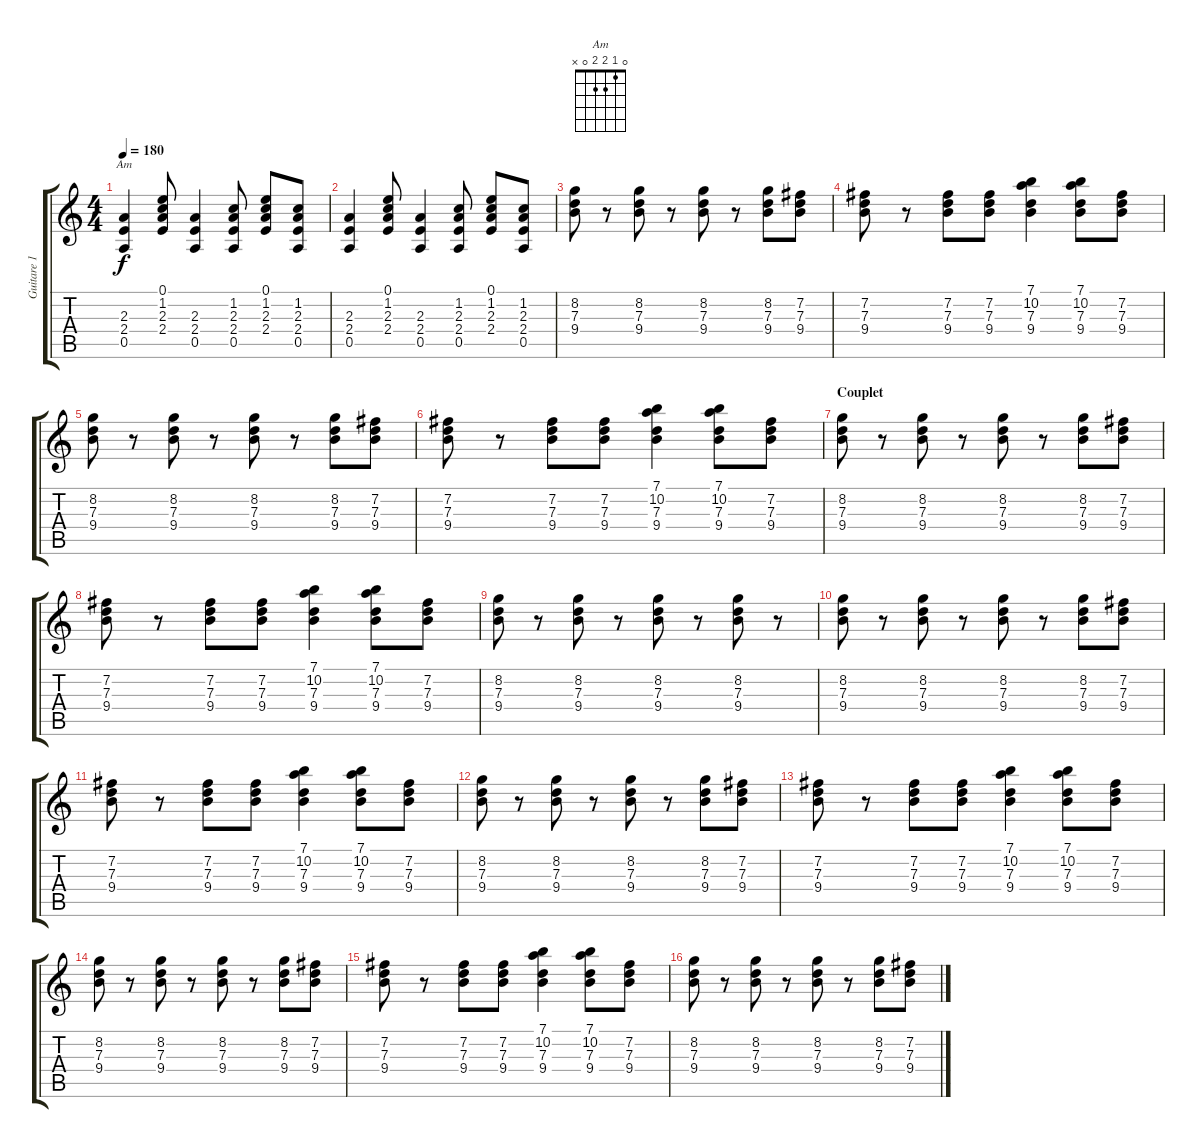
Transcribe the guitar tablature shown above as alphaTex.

\track ("Guitare 1" "Guitare 1") {instrument distortionguitar}
\staff {score tabs}
\tuning (E4 B3 G3 D3 A2 E2) {hide}
\chord ("Am" 0 1 2 2 0 x)
\ts (4 4)
\tempo 180
\clef g2
\ks c
(2.3 2.4 0.5).4{ch "Am" dy f} (0.1 1.2 2.3 2.4).8 (2.3 2.4 0.5).4 (1.2 2.3 2.4 0.5).8 (0.1 1.2 2.3 2.4).8 (1.2 2.3 2.4 0.5).8 |
(2.3 2.4 0.5).4 (0.1 1.2 2.3 2.4).8 (2.3 2.4 0.5).4 (1.2 2.3 2.4 0.5).8 (0.1 1.2 2.3 2.4).8 (1.2 2.3 2.4 0.5).8 |
(8.2 7.3 9.4).8 r.8 (8.2 7.3 9.4).8 r.8 (8.2 7.3 9.4).8 r.8 (8.2 7.3 9.4).8 (7.2 7.3 9.4).8 |
(7.2 7.3 9.4).8 r.8 (7.2 7.3 9.4).8 (7.2 7.3 9.4).8 (7.1 10.2 7.3 9.4).4 (7.1 10.2 7.3 9.4).8 (7.2 7.3 9.4).8 |
(8.2 7.3 9.4).8 r.8 (8.2 7.3 9.4).8 r.8 (8.2 7.3 9.4).8 r.8 (8.2 7.3 9.4).8 (7.2 7.3 9.4).8 |
(7.2 7.3 9.4).8 r.8 (7.2 7.3 9.4).8 (7.2 7.3 9.4).8 (7.1 10.2 7.3 9.4).4 (7.1 10.2 7.3 9.4).8 (7.2 7.3 9.4).8 |
\section ("" "Couplet")
(8.2 7.3 9.4).8 r.8 (8.2 7.3 9.4).8 r.8 (8.2 7.3 9.4).8 r.8 (8.2 7.3 9.4).8 (7.2 7.3 9.4).8 |
(7.2 7.3 9.4).8 r.8 (7.2 7.3 9.4).8 (7.2 7.3 9.4).8 (7.1 10.2 7.3 9.4).4 (7.1 10.2 7.3 9.4).8 (7.2 7.3 9.4).8 |
(8.2 7.3 9.4).8 r.8 (8.2 7.3 9.4).8 r.8 (8.2 7.3 9.4).8 r.8 (8.2 7.3 9.4).8 r.8 |
(8.2 7.3 9.4).8 r.8 (8.2 7.3 9.4).8 r.8 (8.2 7.3 9.4).8 r.8 (8.2 7.3 9.4).8 (7.2 7.3 9.4).8 |
(7.2 7.3 9.4).8 r.8 (7.2 7.3 9.4).8 (7.2 7.3 9.4).8 (7.1 10.2 7.3 9.4).4 (7.1 10.2 7.3 9.4).8 (7.2 7.3 9.4).8 |
(8.2 7.3 9.4).8 r.8 (8.2 7.3 9.4).8 r.8 (8.2 7.3 9.4).8 r.8 (8.2 7.3 9.4).8 (7.2 7.3 9.4).8 |
(7.2 7.3 9.4).8 r.8 (7.2 7.3 9.4).8 (7.2 7.3 9.4).8 (7.1 10.2 7.3 9.4).4 (7.1 10.2 7.3 9.4).8 (7.2 7.3 9.4).8 |
(8.2 7.3 9.4).8 r.8 (8.2 7.3 9.4).8 r.8 (8.2 7.3 9.4).8 r.8 (8.2 7.3 9.4).8 (7.2 7.3 9.4).8 |
(7.2 7.3 9.4).8 r.8 (7.2 7.3 9.4).8 (7.2 7.3 9.4).8 (7.1 10.2 7.3 9.4).4 (7.1 10.2 7.3 9.4).8 (7.2 7.3 9.4).8 |
(8.2 7.3 9.4).8 r.8 (8.2 7.3 9.4).8 r.8 (8.2 7.3 9.4).8 r.8 (8.2 7.3 9.4).8 (7.2 7.3 9.4).8
